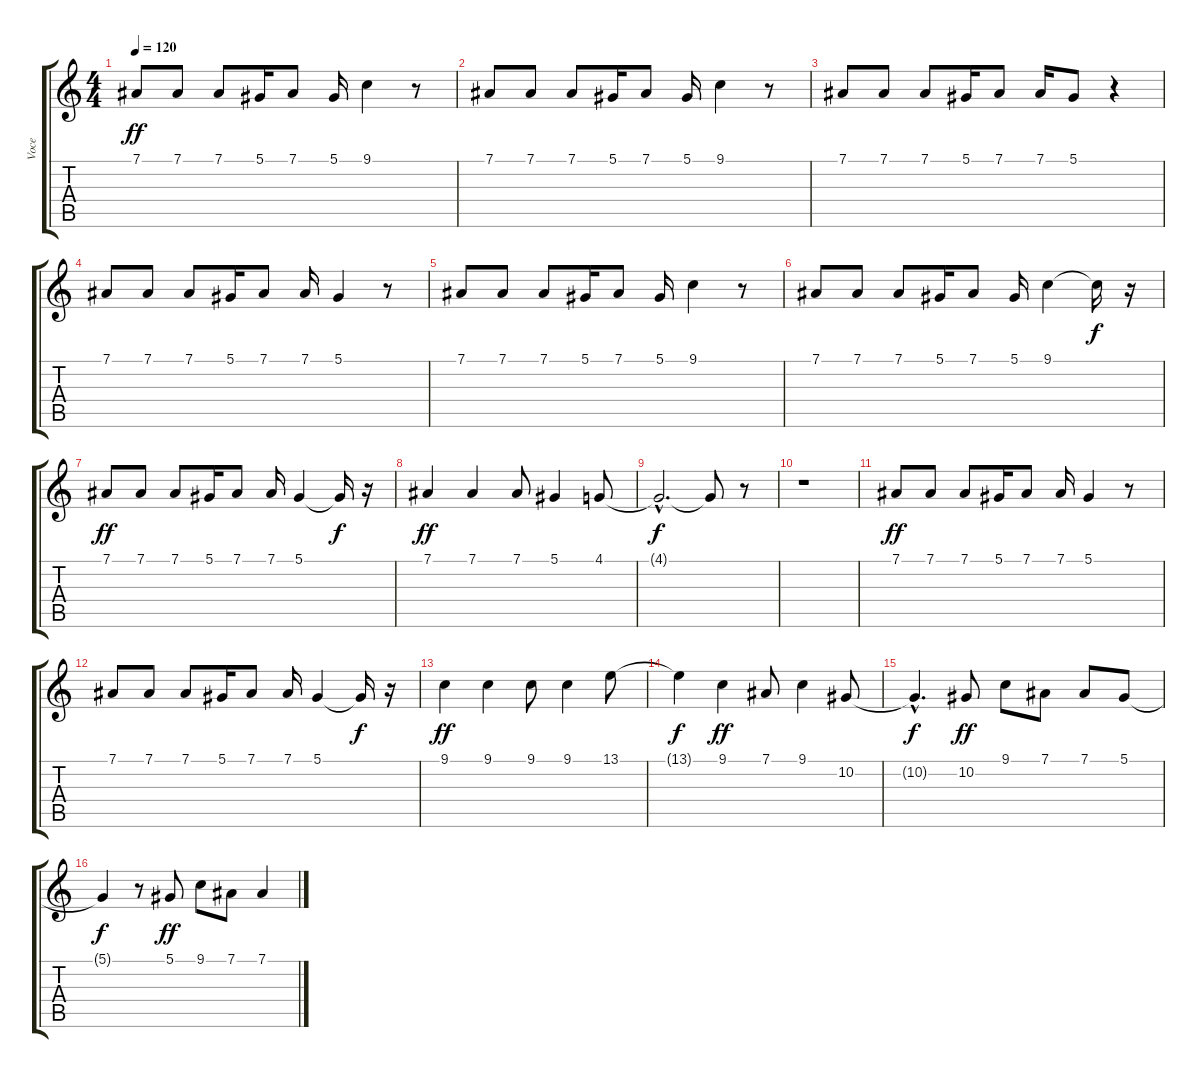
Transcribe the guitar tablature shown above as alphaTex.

\track ("Voce" "Voce") {instrument panflute}
\staff {score tabs}
\tuning (Eb4 Bb3 Gb3 Db3 Ab2 Eb2) {hide}
\ts (4 4)
\tempo 120
\clef g2
\ks c
7.1.8{dy ff} 7.1.8 7.1.8 5.1.16 7.1.8 5.1.16 9.1.4 r.8 |
7.1.8 7.1.8 7.1.8 5.1.16 7.1.8 5.1.16 9.1.4 r.8 |
7.1.8 7.1.8 7.1.8 5.1.16 7.1.8 7.1.16 5.1.8 r.4 |
7.1.8 7.1.8 7.1.8 5.1.16 7.1.8 7.1.16 5.1.4 r.8 |
7.1.8 7.1.8 7.1.8 5.1.16 7.1.8 5.1.16 9.1.4 r.8 |
7.1.8 7.1.8 7.1.8 5.1.16 7.1.8 5.1.16 9.1.4 9.1{t}.16{dy f} r.16 |
7.1.8{dy ff} 7.1.8 7.1.8 5.1.16 7.1.8 7.1.16 5.1.4 5.1{t}.16{dy f} r.16 |
7.1.4{dy ff} 7.1.4 7.1.8 5.1.4 4.1.8 |
4.1{hac t}.2{d dy f} 4.1{t}.8 r.8 |
r.1 |
7.1.8{dy ff} 7.1.8 7.1.8 5.1.16 7.1.8 7.1.16 5.1.4 r.8 |
7.1.8 7.1.8 7.1.8 5.1.16 7.1.8 7.1.16 5.1.4 5.1{t}.16{dy f} r.16 |
9.1.4{dy ff} 9.1.4 9.1.8 9.1.4 13.1.8 |
13.1{t}.4{dy f} 9.1.4{dy ff} 7.1.8 9.1.4 10.2.8 |
10.2{hac t}.4{d dy f} 10.2.8{dy ff} 9.1.8 7.1.8 7.1.8 5.1.8 |
5.1{t}.4{dy f} r.8 5.1.8{dy ff} 9.1.8 7.1.8 7.1.4
